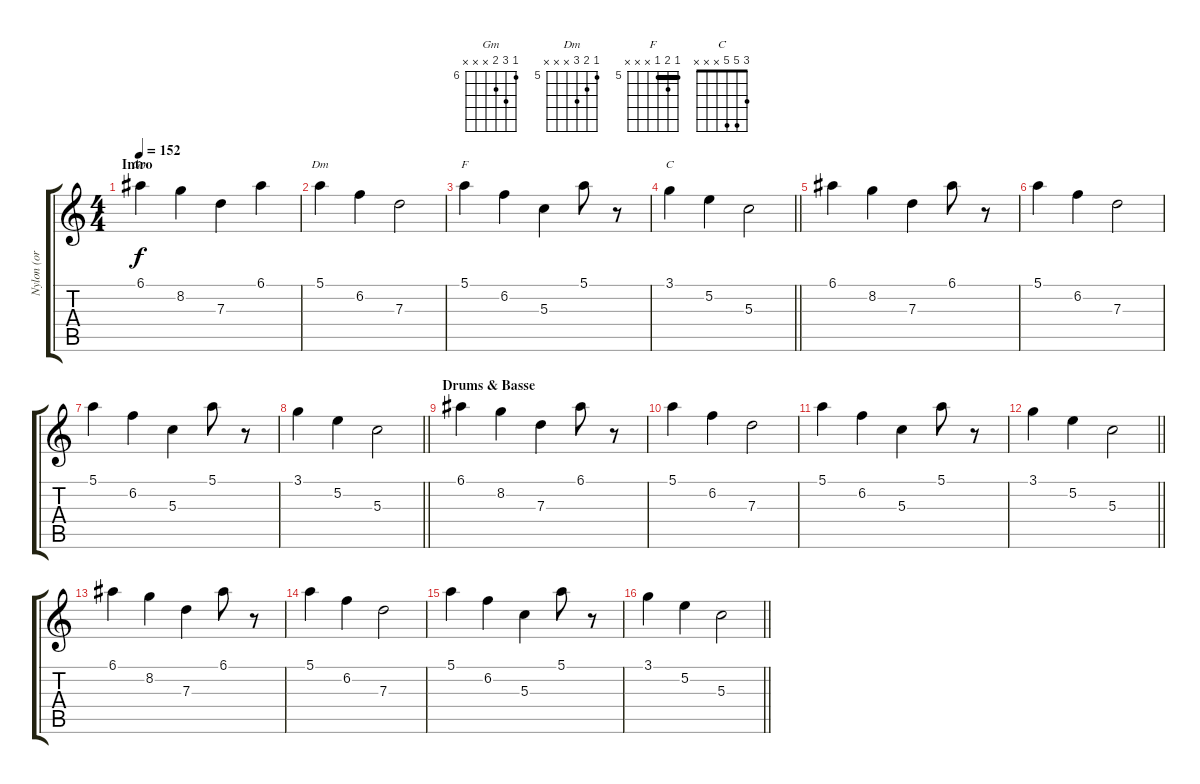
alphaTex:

\track ("Nylon (or clean)" "Nylon (or ") {instrument acousticguitarnylon}
\staff {score tabs}
\tuning (E4 B3 G3 D3 A2 E2) {hide}
\chord ("Gm" 6 8 7 x x x) {firstfret 6}
\chord ("Dm" 5 6 7 x x x) {firstfret 5}
\chord ("F" 5 6 5 x x x) {firstfret 5 barre 5}
\chord ("C" 3 5 5 x x x)
\ts (4 4)
\section ("" "Intro")
\tempo 152
\clef g2
\ks c
6.1.4{ch "Gm" dy f instrument acousticguitarnylon} 8.2.4 7.3.4 6.1.4 |
5.1.4{ch "Dm"} 6.2.4 7.3.2 |
5.1.4{ch "F"} 6.2.4 5.3.4 5.1.8 r.8 |
\barLineRight lightlight
3.1.4{ch "C"} 5.2.4 5.3.2 |
6.1.4 8.2.4 7.3.4 6.1.8 r.8 |
5.1.4 6.2.4 7.3.2 |
5.1.4 6.2.4 5.3.4 5.1.8 r.8 |
\barLineRight lightlight
3.1.4 5.2.4 5.3.2 |
\section ("" "Drums & Basse")
6.1.4 8.2.4 7.3.4 6.1.8 r.8 |
5.1.4 6.2.4 7.3.2 |
5.1.4 6.2.4 5.3.4 5.1.8 r.8 |
\barLineRight lightlight
3.1.4 5.2.4 5.3.2 |
6.1.4 8.2.4 7.3.4 6.1.8 r.8 |
5.1.4 6.2.4 7.3.2 |
5.1.4 6.2.4 5.3.4 5.1.8 r.8 |
\barLineRight lightlight
3.1.4 5.2.4 5.3.2
